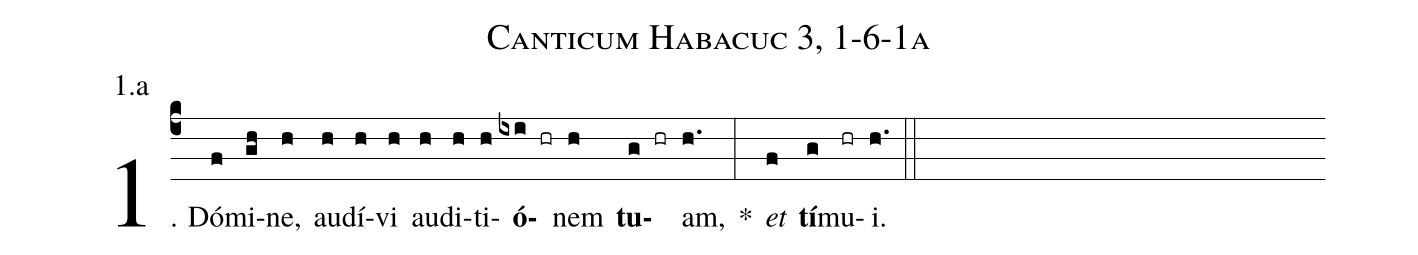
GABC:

name: Canticum Habacuc 3, 1-6-1a;
annotation: 1.a;
%%
(c4)1. Dó(f)mi(gh)ne,(h) au(h)dí(h)vi(h) au(h)di(h)ti(h)<b>ó</b>(ixi hr)nem(h) <b>tu</b>(g hr)am,(h.) *(:) <i>et</i>(f) <b>tí</b>(g)mu(hr)i.(h.) (::)
